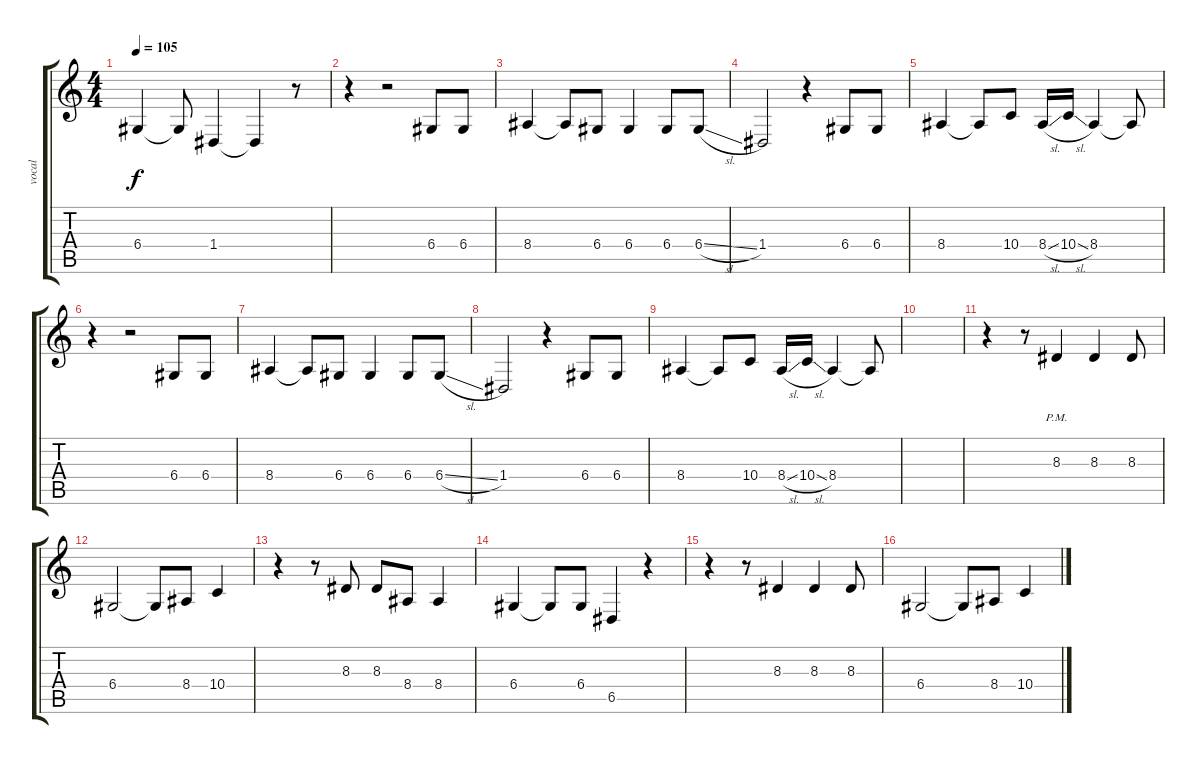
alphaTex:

\track ("vocal" "vocal") {instrument altosax}
\staff {score tabs}
\tuning (E4 B3 G3 D3 A2 E2) {hide}
\ts (4 4)
\tempo 105
\clef g2
\ks c
6.4.4{dy f} 6.4{t}.8 1.4.4 1.4{t}.4 r.8 |
r.4 r.2 6.4.8 6.4.8 |
8.4.4 8.4{t}.8 6.4.8 6.4.4 6.4.8 6.4{sl}.8 |
1.4.2 r.4 6.4.8 6.4.8 |
8.4.4 8.4{t}.8 10.4.8 8.4{sl}.16 10.4{sl}.16 8.4.4 8.4{t}.8 |
r.4 r.2 6.4.8 6.4.8 |
8.4.4 8.4{t}.8 6.4.8 6.4.4 6.4.8 6.4{sl}.8 |
1.4.2 r.4 6.4.8 6.4.8 |
8.4.4 8.4{t}.8 10.4.8 8.4{sl}.16 10.4{sl}.16 8.4.4 8.4{t}.8 |
|
r.4 r.8 8.3{pm}.4 8.3.4 8.3.8 |
6.4.2 6.4{t}.8 8.4.8 10.4.4 |
r.4 r.8 8.3.8 8.3.8 8.4.8 8.4.4 |
6.4.4 6.4{t}.8 6.4.8 6.5.4 r.4 |
r.4 r.8 8.3.4 8.3.4 8.3.8 |
6.4.2 6.4{t}.8 8.4.8 10.4.4
